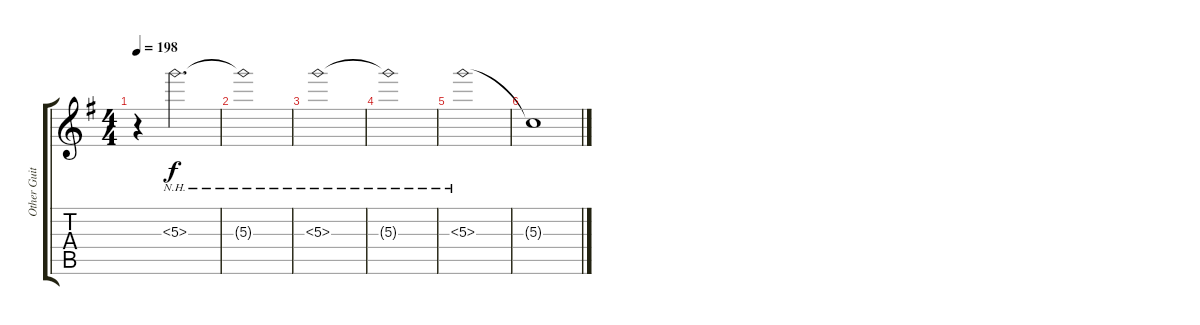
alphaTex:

\track ("Other Guitar" "Other Guit") {instrument overdrivenguitar}
\staff {score tabs}
\tuning (E4 B3 G3 D3 A2 E2) {hide}
\ts (4 4)
\tempo 198
\clef g2
\ks g
r.4{dy mp instrument overdrivenguitar} 5.3{nh}.2{d dy f} |
5.3{nh t}.1 |
5.3{nh}.1 |
5.3{nh t}.1 |
5.3{nh}.1 |
5.3{t}.1
